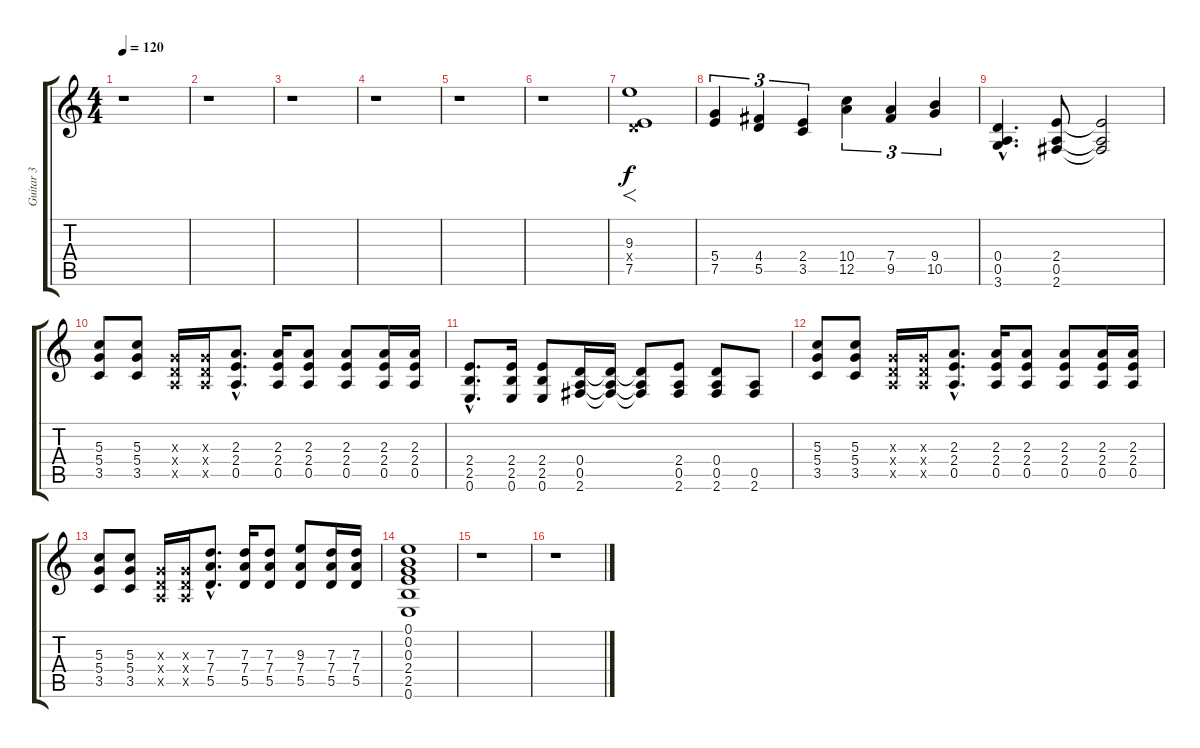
\track ("Guitar 3" "Guitar 3") {instrument distortionguitar}
\staff {score tabs}
\tuning (E4 B3 G3 D3 A2 E2) {hide}
\ts (4 4)
\tempo 120
\clef g2
\ks c
r.1{dy f} |
r.1 |
r.1 |
r.1 |
r.1 |
r.1 |
(9.3 0.4{x} 7.5).1{f} |
(5.4 7.5).4{tu (3 2)} (4.4 5.5).4{tu (3 2)} (2.4 3.5).4{tu (3 2)} (10.4 12.5).4{tu (3 2)} (7.4 9.5).4{tu (3 2)} (9.4 10.5).4{tu (3 2)} |
(0.4{hac} 0.5{hac} 3.6{hac}).4{d} (2.4 0.5 2.6).8 (2.4{t} 0.5{t} 2.6{t}).2 |
(5.3 5.4 3.5).8 (5.3 5.4 3.5).8 (0.3{x} 0.4{x} 0.5{x}).16 (0.3{x} 0.4{x} 0.5{x}).16 (2.3{hac} 2.4{hac} 0.5{hac}).8{d} (2.3 2.4 0.5).16 (2.3 2.4 0.5).8 (2.3 2.4 0.5).8 (2.3 2.4 0.5).16 (2.3 2.4 0.5).16 |
(2.4{hac} 2.5{hac} 0.6{hac}).8{d} (2.4 2.5 0.6).16 (2.4 2.5 0.6).8 (0.4 0.5 2.6).16 (0.4{t} 0.5{t} 2.6{t}).16 (0.4{t} 0.5{t} 2.6{t}).8 (2.4 0.5 2.6).8 (0.4 0.5 2.6).8 (0.5 2.6).8 |
(5.3 5.4 3.5).8 (5.3 5.4 3.5).8 (0.3{x} 0.4{x} 0.5{x}).16 (0.3{x} 0.4{x} 0.5{x}).16 (2.3{hac} 2.4{hac} 0.5{hac}).8{d} (2.3 2.4 0.5).16 (2.3 2.4 0.5).8 (2.3 2.4 0.5).8 (2.3 2.4 0.5).16 (2.3 2.4 0.5).16 |
(5.3 5.4 3.5).8 (5.3 5.4 3.5).8 (0.3{x} 0.4{x} 0.5{x}).16 (0.3{x} 0.4{x} 0.5{x}).16 (7.3{hac} 7.4{hac} 5.5{hac}).8{d} (7.3 7.4 5.5).16 (7.3 7.4 5.5).8 (9.3 7.4 5.5).8 (7.3 7.4 5.5).16 (7.3 7.4 5.5).16 |
(0.1 0.2 0.3 2.4 2.5 0.6).1 |
r.1 |
r.1
